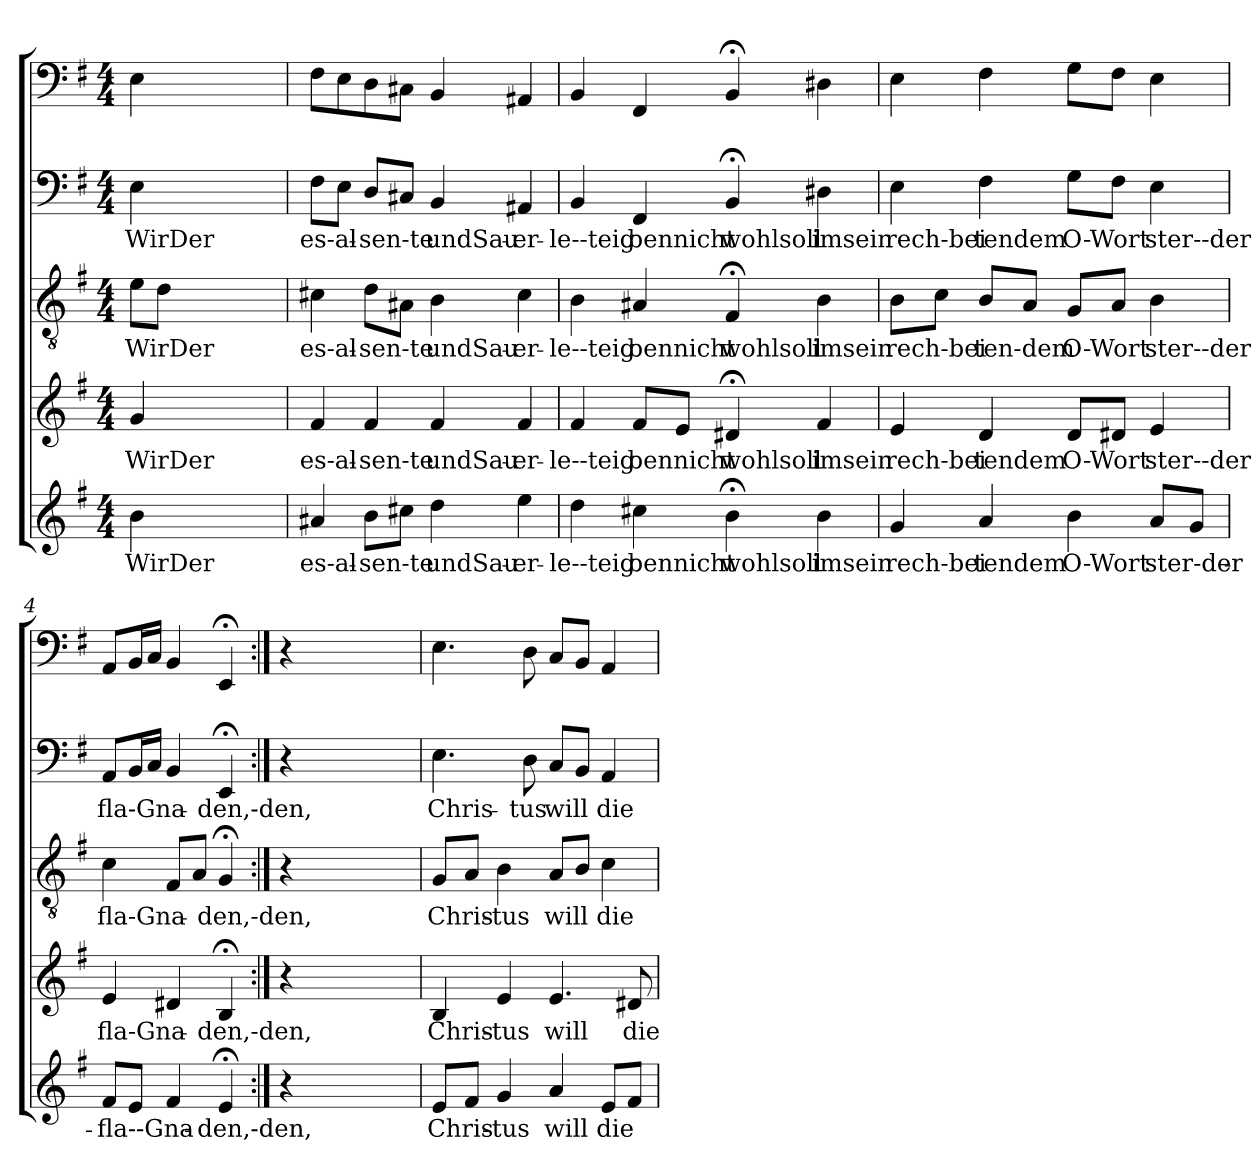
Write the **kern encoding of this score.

**kern	**text	**kern	**text	**kern	**text	**kern	**text	**kern
*part5	*part5	*part4	*part4	*part3	*part3	*part2	*part2	*part1
*staff5	*staff5	*staff4	*staff4	*staff3	*staff3	*staff2	*staff2	*staff1
*clefG2	*	*clefG2	*	*clefGv2	*	*clefF4	*	*clefF4
*k[f#]	*	*k[f#]	*	*k[f#]	*	*k[f#]	*	*k[f#]
*e:	*	*e:	*	*e:	*	*e:	*	*e:
*M4/4	*	*M4/4	*	*M4/4	*	*M4/4	*	*M4/4
=	=	=	=	=	=	=	=	=
4b\	WirDer	4g/	WirDer	8e\L	WirDer	4E\	WirDer	4E\
.	.	.	.	8d\J	.	.	.	.
2ryy	.	2ryy	.	2ryy	.	2ryy	.	2ryy
4ryy	.	4ryy	.	4ryy	.	4ryy	.	4ryy
=1	=1	=1	=1	=1	=1	=1	=1	=1
4a#X/	es-al-	4f#/	es-al-	4c#X\	es-al-	8F#\L	es-al-	8F#\L
.	.	.	.	.	.	8E\J	.	8E\
8b\L	-sen-te	4f#/	-sen-te	8d\L	-sen-te	8D/L	-sen-te	8D\
8cc#X\J	.	.	.	8A#X\J	.	8C#X/J	.	8C#X\J
4dd\	undSau-	4f#/	undSau-	4B\	undSau-	4BB/	undSau-	4BB/
4ee\	-er-	4f#/	-er-	4c#\	-er-	4AA#X/	-er-	4AA#X/
=2	=2	=2	=2	=2	=2	=2	=2	=2
4dd\	le--teig	4f#/	le--teig	4B\	le--teig	4BB/	le--teig	4BB/
4cc#X\	-bennicht	8f#/L	-bennicht	4A#X/	-bennicht	4FF#/	-bennicht	4FF#/
.	.	8e/J	.	.	.	.	.	.
4b;<\	wohlsoll	4d#X;</	wohlsoll	4F#;</	wohlsoll	4BB;</	wohlsoll	4BB;</
4b\	imsein	4f#/	imsein	4B\	imsein	4D#X\	imsein	4D#X\
=3	=3	=3	=3	=3	=3	=3	=3	=3
4g/	rech-bei	4e/	rech-bei	8B\L	rech-bei_-	4E\	rech-bei	4E\
.	.	.	.	8c\J	.	.	.	.
4a/	-tendem	4d/	-tendem	8B/L	-ten-dem	4F#\	-tendem	4F#\
.	.	.	.	8A/J	.	.	.	.
4b\	O-Wort	8d/L	O-Wort_-	8G/L	O-Wort_-	8G\L	O-Wort_-	8G\L
.	.	8d#X/J	.	8A/J	.	8F#\J	.	8F#\J
8a/L	-ster-der-	4e/	-ster--der	4B\	-ster--der	4E\	-ster--der	4E\
8g/J	.	.	.	.	.	.	.	.
=4	=4	=4	=4	=4	=4	=4	=4	=4
8f#/L	-fla--Gna-	4e/	-fla-Gna-	4c\	-fla-Gna-	8AA/L	-fla-Gna-	8AA/L
8e/J	.	.	.	.	.	16BB/L	.	16BB/L
.	.	.	.	.	.	16C/JJ	.	16C/JJ
4f#/	.	4d#X/	.	8F#/L	.	4BB/	.	4BB/
.	.	.	.	8A/J	.	.	.	.
4e;</	-den,-den,	4B;</	-den,-den,	4G;</	-den,-den,	4EE;</	-den,-den,	4EE;</
=:|!	=:|!	=:|!	=:|!	=:|!	=:|!	=:|!	=:|!	=:|!
4r	.	4r	.	4r	.	4r	.	4r
2ryy	.	2ryy	.	2ryy	.	2ryy	.	2ryy
4ryy	.	4ryy	.	4ryy	.	4ryy	.	4ryy
=5	=5	=5	=5	=5	=5	=5	=5	=5
8e/L	Chris-	4B/	Chris-	8G/L	Chris-	4.E\	Chris-	4.E\
8f#/J	.	.	.	8A/J	.	.	.	.
4g/	-tus	4e/	-tus	4B\	-tus	.	.	.
.	.	.	.	.	.	8D\	-tus	8D\
4a/	will	4.e/	will	8A/L	will	8C/L	will	8C/L
.	.	.	.	8B/J	.	8BB/J	.	8BB/J
8e/L	die	.	.	4c\	die	4AA/	die	4AA/
8f#/J	.	8d#X/	die	.	.	.	.	.
=	=	=	=	=	=	=	=	=
*-	*-	*-	*-	*-	*-	*-	*-	*-
